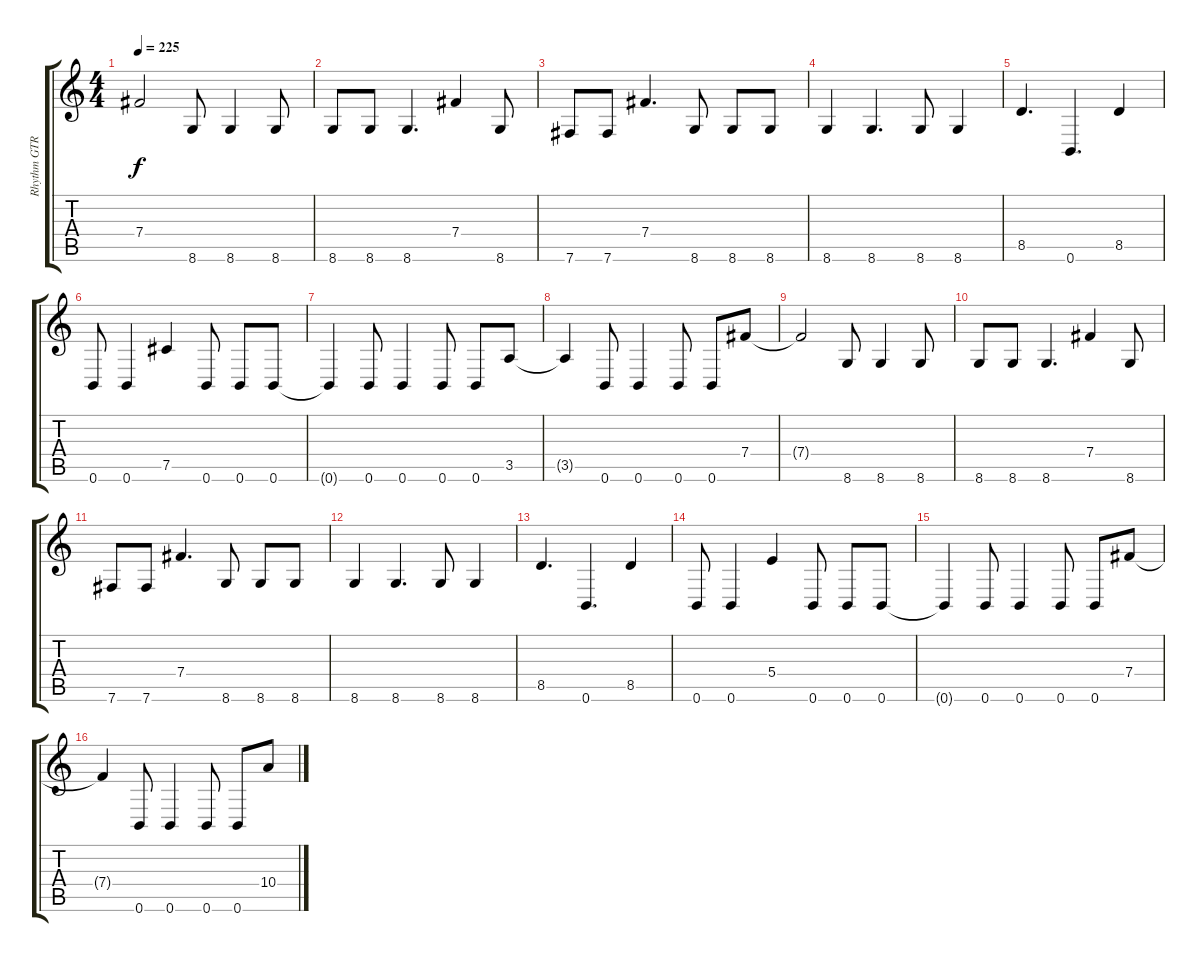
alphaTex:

\track ("Rhythm GTR L" "Rhythm GTR") {instrument distortionguitar}
\staff {score tabs}
\tuning (Db4 Ab3 E3 B2 Gb2 B1) {hide}
\ts (4 4)
\tempo 225
\clef g2
\ks c
7.4{t}.2{dy f} 8.6.8 8.6.4 8.6.8 |
8.6.8 8.6.8 8.6.4{d} 7.4.4 8.6.8 |
7.6.8 7.6.8 7.4.4{d} 8.6.8 8.6.8 8.6.8 |
8.6.4 8.6.4{d} 8.6.8 8.6.4 |
8.5.4{d} 0.6.4{d} 8.5.4 |
0.6.8 0.6.4 7.5.4 0.6.8 0.6.8 0.6.8 |
0.6{t}.4 0.6.8 0.6.4 0.6.8 0.6.8 3.5.8 |
3.5{t}.4 0.6.8 0.6.4 0.6.8 0.6.8 7.4.8 |
7.4{t}.2 8.6.8 8.6.4 8.6.8 |
8.6.8 8.6.8 8.6.4{d} 7.4.4 8.6.8 |
7.6.8 7.6.8 7.4.4{d} 8.6.8 8.6.8 8.6.8 |
8.6.4 8.6.4{d} 8.6.8 8.6.4 |
8.5.4{d} 0.6.4{d} 8.5.4 |
0.6.8 0.6.4 5.4.4 0.6.8 0.6.8 0.6.8 |
0.6{t}.4 0.6.8 0.6.4 0.6.8 0.6.8 7.4.8 |
7.4{t}.4 0.6.8 0.6.4 0.6.8 0.6.8 10.4.8
